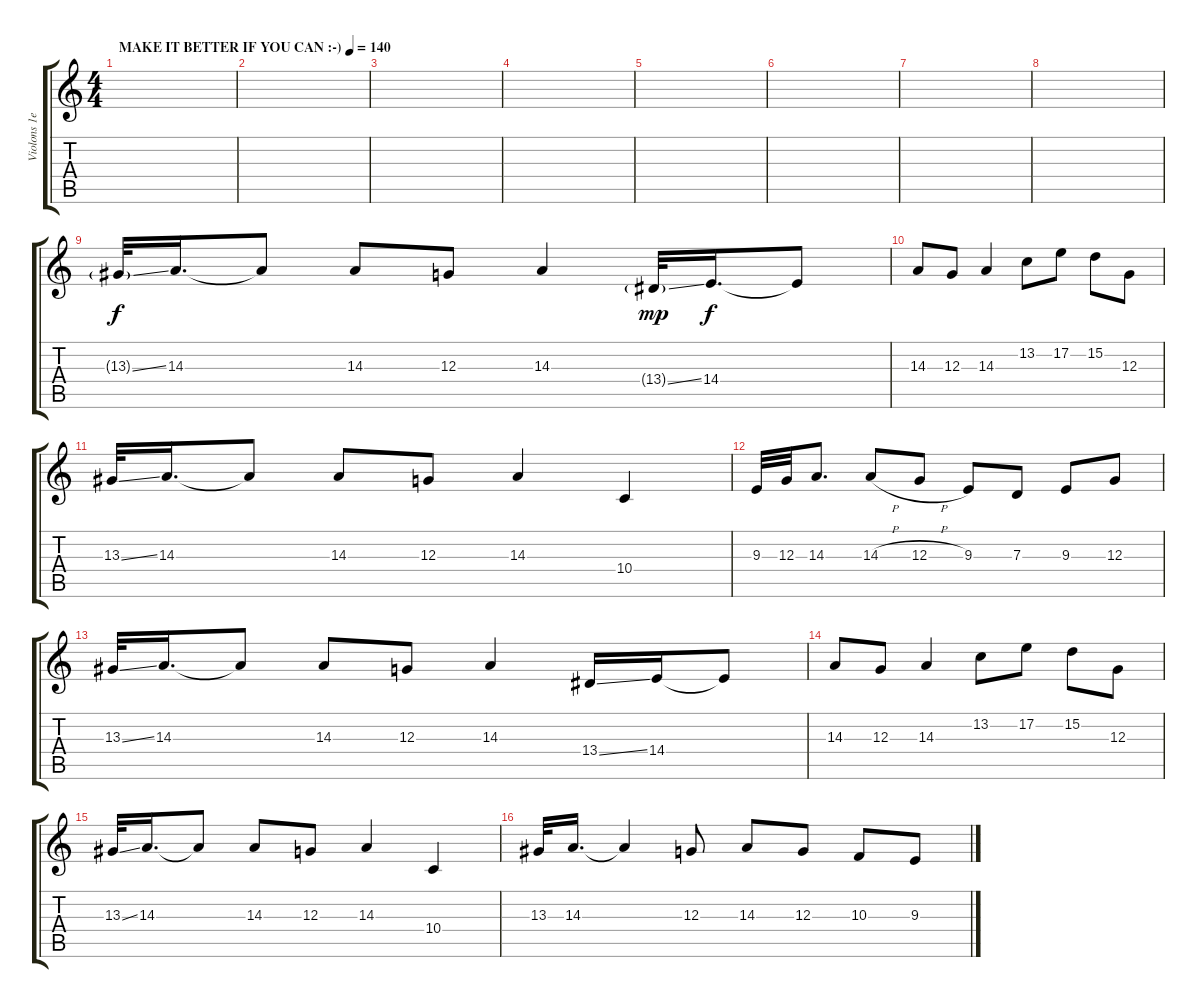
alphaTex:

\track ("Violons 1er" "Violons 1e") {instrument violin}
\staff {score tabs}
\tuning (E4 B3 G3 D3 A2 E2) {hide}
\ts (4 4)
\tempo (140 "MAKE IT BETTER IF YOU CAN :-)")
\clef g2
\ks c
|
|
|
|
|
|
|
|
13.3{ss g}.32 14.3.16{d dy f} 14.3{t}.8 14.3.8 12.3.8 14.3.4 13.4{ss g}.32{dy mp} 14.4.16{d dy f} 14.4{t}.8 |
14.3.8 12.3.8 14.3.4 13.2.8 17.2.8 15.2.8 12.3.8 |
13.3{ss}.32 14.3.16{d} 14.3{t}.8 14.3.8 12.3.8 14.3.4 10.4.4 |
9.3.32 12.3.32 14.3.8{d} 14.3{h}.8 12.3{h}.8 9.3.8 7.3.8 9.3.8 12.3.8 |
13.3{ss}.32 14.3.16{d} 14.3{t}.8 14.3.8 12.3.8 14.3.4 13.4{ss}.16 14.4.16 14.4{t}.8 |
14.3.8 12.3.8 14.3.4 13.2.8 17.2.8 15.2.8 12.3.8 |
13.3{ss}.32 14.3.16{d} 14.3{t}.8 14.3.8 12.3.8 14.3.4 10.4.4 |
13.3.32 14.3.16{d} 14.3{t}.4 12.3.8 14.3.8 12.3.8 10.3.8 9.3.8
